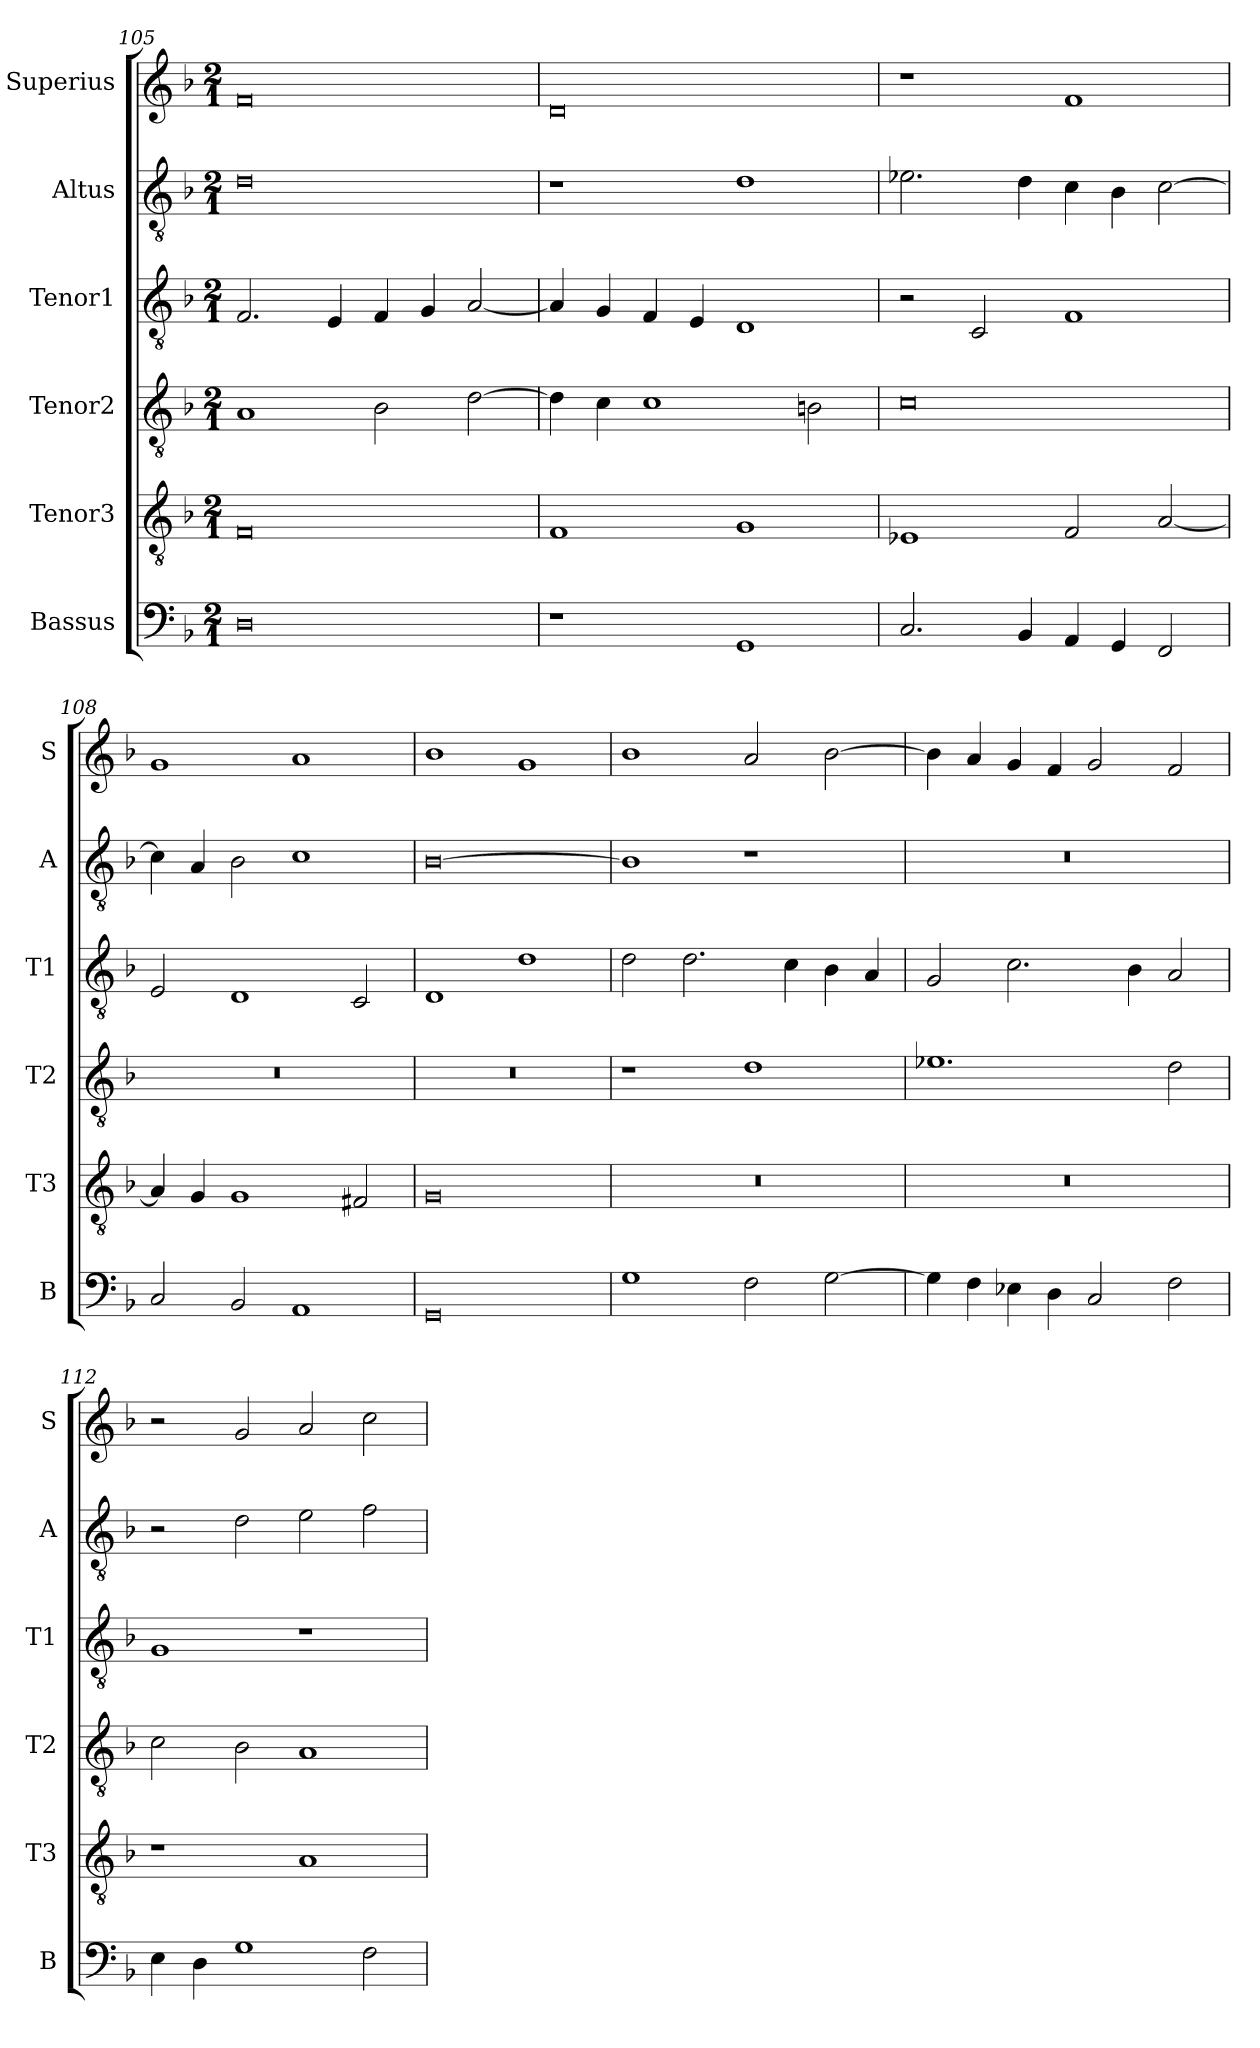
**kern	**kern	**kern	**kern	**kern	**kern
*part6	*part5	*part4	*part3	*part2	*part1
*staff6	*staff5	*staff4	*staff3	*staff2	*staff1
*I"Bassus	*I"Tenor3	*I"Tenor2	*I"Tenor1	*I"Altus	*I"Superius
*I'B	*I'T3	*I'T2	*I'T1	*I'A	*I'S
*clefF4	*clefGv2	*clefGv2	*clefGv2	*clefGv2	*clefG2
*k[b-]	*k[b-]	*k[b-]	*k[b-]	*k[b-]	*k[b-]
*M2/1	*M2/1	*M2/1	*M2/1	*M2/1	*M2/1
=105	=105	=105	=105	=105	=105
0D	0F	1A	2.F/	0d	0f
.	.	.	4E/	.	.
.	.	2B-\	4F/	.	.
.	.	.	4G/	.	.
.	.	[2d\	[2A/	.	.
=106	=106	=106	=106	=106	=106
1r	1F	4d\]	4A/]	1r	0d
.	.	4c\	4G/	.	.
.	.	1c	4F/	.	.
.	.	.	4E/	.	.
1GG	1G	.	1D	1d	.
.	.	2Bn\	.	.	.
=107	=107	=107	=107	=107	=107
2.C/	1E-X	0c	2r	2.e-X\	1r
.	.	.	2C/	.	.
4BB-/	.	.	.	4d\	.
4AA/	2F/	.	1F	4c\	1f
4GG/	.	.	.	4B-\	.
2FF/	[2A/	.	.	[2c\	.
=108	=108	=108	=108	=108	=108
2C/	4A/]	0r	2E/	4c\]	1g
.	4G/	.	.	4A/	.
2BB-/	1G	.	1D	2B-\	.
1AA	.	.	.	1c	1a
.	2F#X/	.	2C/	.	.
=109	=109	=109	=109	=109	=109
0GG	0G	0r	1D	[0B-	1b-
.	.	.	1d	.	1g
=110	=110	=110	=110	=110	=110
1G	0r	1r	2d\	1B-]	1b-
.	.	.	2.d\	.	.
2F\	.	1d	.	1r	2a/
.	.	.	4c\	.	.
[2G\	.	.	4B-\	.	[2b-\
.	.	.	4A/	.	.
=111	=111	=111	=111	=111	=111
4G\]	0r	1.e-X	2G/	0r	4b-\]
4F\	.	.	.	.	4a/
4E-X\	.	.	2.c\	.	4g/
4D\	.	.	.	.	4f/
2C/	.	.	.	.	2g/
.	.	.	4B-\	.	.
2F\	.	2d\	2A/	.	2f/
=112	=112	=112	=112	=112	=112
4E\	1r	2c\	1G	2r	2r
4D\	.	.	.	.	.
1G	.	2B-\	.	2d\	2g/
.	1A	1A	1r	2e\	2a/
2F\	.	.	.	2f\	2cc\
=	=	=	=	=	=
*-	*-	*-	*-	*-	*-
